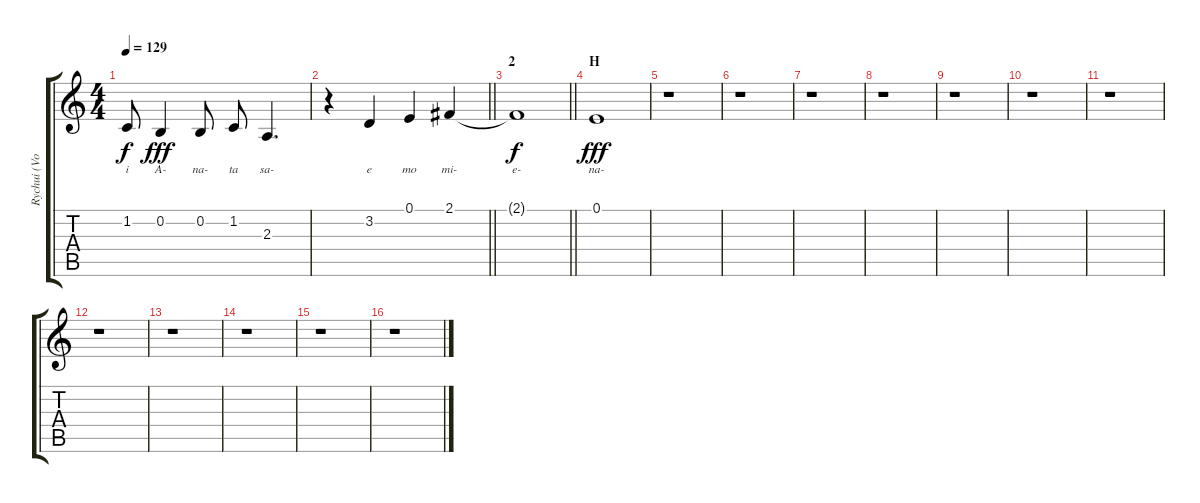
\track ("Rychui (Voice)" "Rychui (Vo") {instrument pad1newage}
\staff {score tabs}
\tuning (E4 B3 G3 D3 A2 E2) {hide}
\ts (4 4)
\tempo 129
\clef g2
\ks c
1.2{t}.8{lyrics (0 "i") lyrics (1 "") lyrics (2 "") lyrics (3 "") lyrics (4 "") dy f} 0.2.4{lyrics (0 "A-") lyrics (1 "") lyrics (2 "") lyrics (3 "") lyrics (4 "") dy fff} 0.2.8{lyrics (0 "na-") lyrics (1 "") lyrics (2 "") lyrics (3 "") lyrics (4 "")} 1.2.8{lyrics (0 "ta") lyrics (1 "") lyrics (2 "") lyrics (3 "") lyrics (4 "")} 2.3.4{d lyrics (0 "sa-") lyrics (1 "") lyrics (2 "") lyrics (3 "") lyrics (4 "")} |
\barLineRight lightlight
r.4 3.2.4{lyrics (0 "e") lyrics (1 "") lyrics (2 "") lyrics (3 "") lyrics (4 "")} 0.1.4{lyrics (0 "mo") lyrics (1 "") lyrics (2 "") lyrics (3 "") lyrics (4 "")} 2.1.4{lyrics (0 "mi-") lyrics (1 "") lyrics (2 "") lyrics (3 "") lyrics (4 "")} |
\section ("" "2")
\barLineRight lightlight
2.1{t}.1{lyrics (0 "e-") lyrics (1 "") lyrics (2 "") lyrics (3 "") lyrics (4 "") dy f} |
\section ("" "H")
0.1.1{lyrics (0 "na-") lyrics (1 "") lyrics (2 "") lyrics (3 "") lyrics (4 "") dy fff} |
r.1 |
r.1 |
r.1 |
r.1 |
r.1 |
r.1 |
r.1 |
r.1 |
r.1 |
r.1 |
r.1 |
r.1
